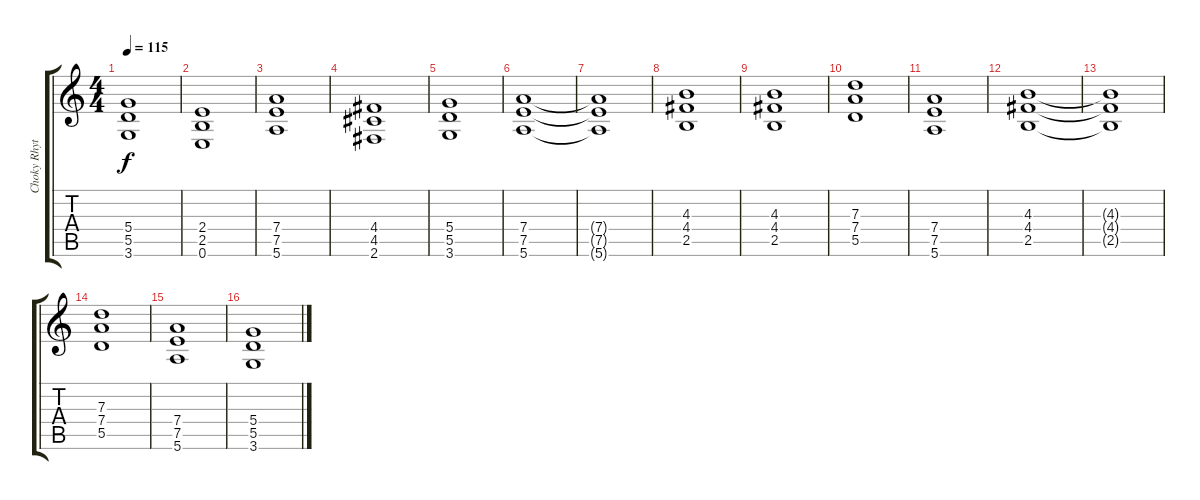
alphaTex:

\track ("Choky Rhytem" "Choky Rhyt") {instrument distortionguitar}
\staff {score tabs}
\tuning (E4 B3 G3 D3 A2 E2) {hide}
\ts (4 4)
\tempo 115
\clef g2
\ks c
(5.4 5.5 3.6).1{dy f} |
(2.4 2.5 0.6).1 |
(7.4 7.5 5.6).1 |
(4.4 4.5 2.6).1 |
(5.4 5.5 3.6).1 |
(7.4 7.5 5.6).1 |
(7.4{t} 7.5{t} 5.6{t}).1 |
(4.3 4.4 2.5).1 |
(4.3 4.4 2.5).1 |
(7.3 7.4 5.5).1 |
(7.4 7.5 5.6).1 |
(4.3 4.4 2.5).1 |
(4.3{t} 4.4{t} 2.5{t}).1 |
(7.3 7.4 5.5).1 |
(7.4 7.5 5.6).1 |
(5.4 5.5 3.6).1{volume 0}
